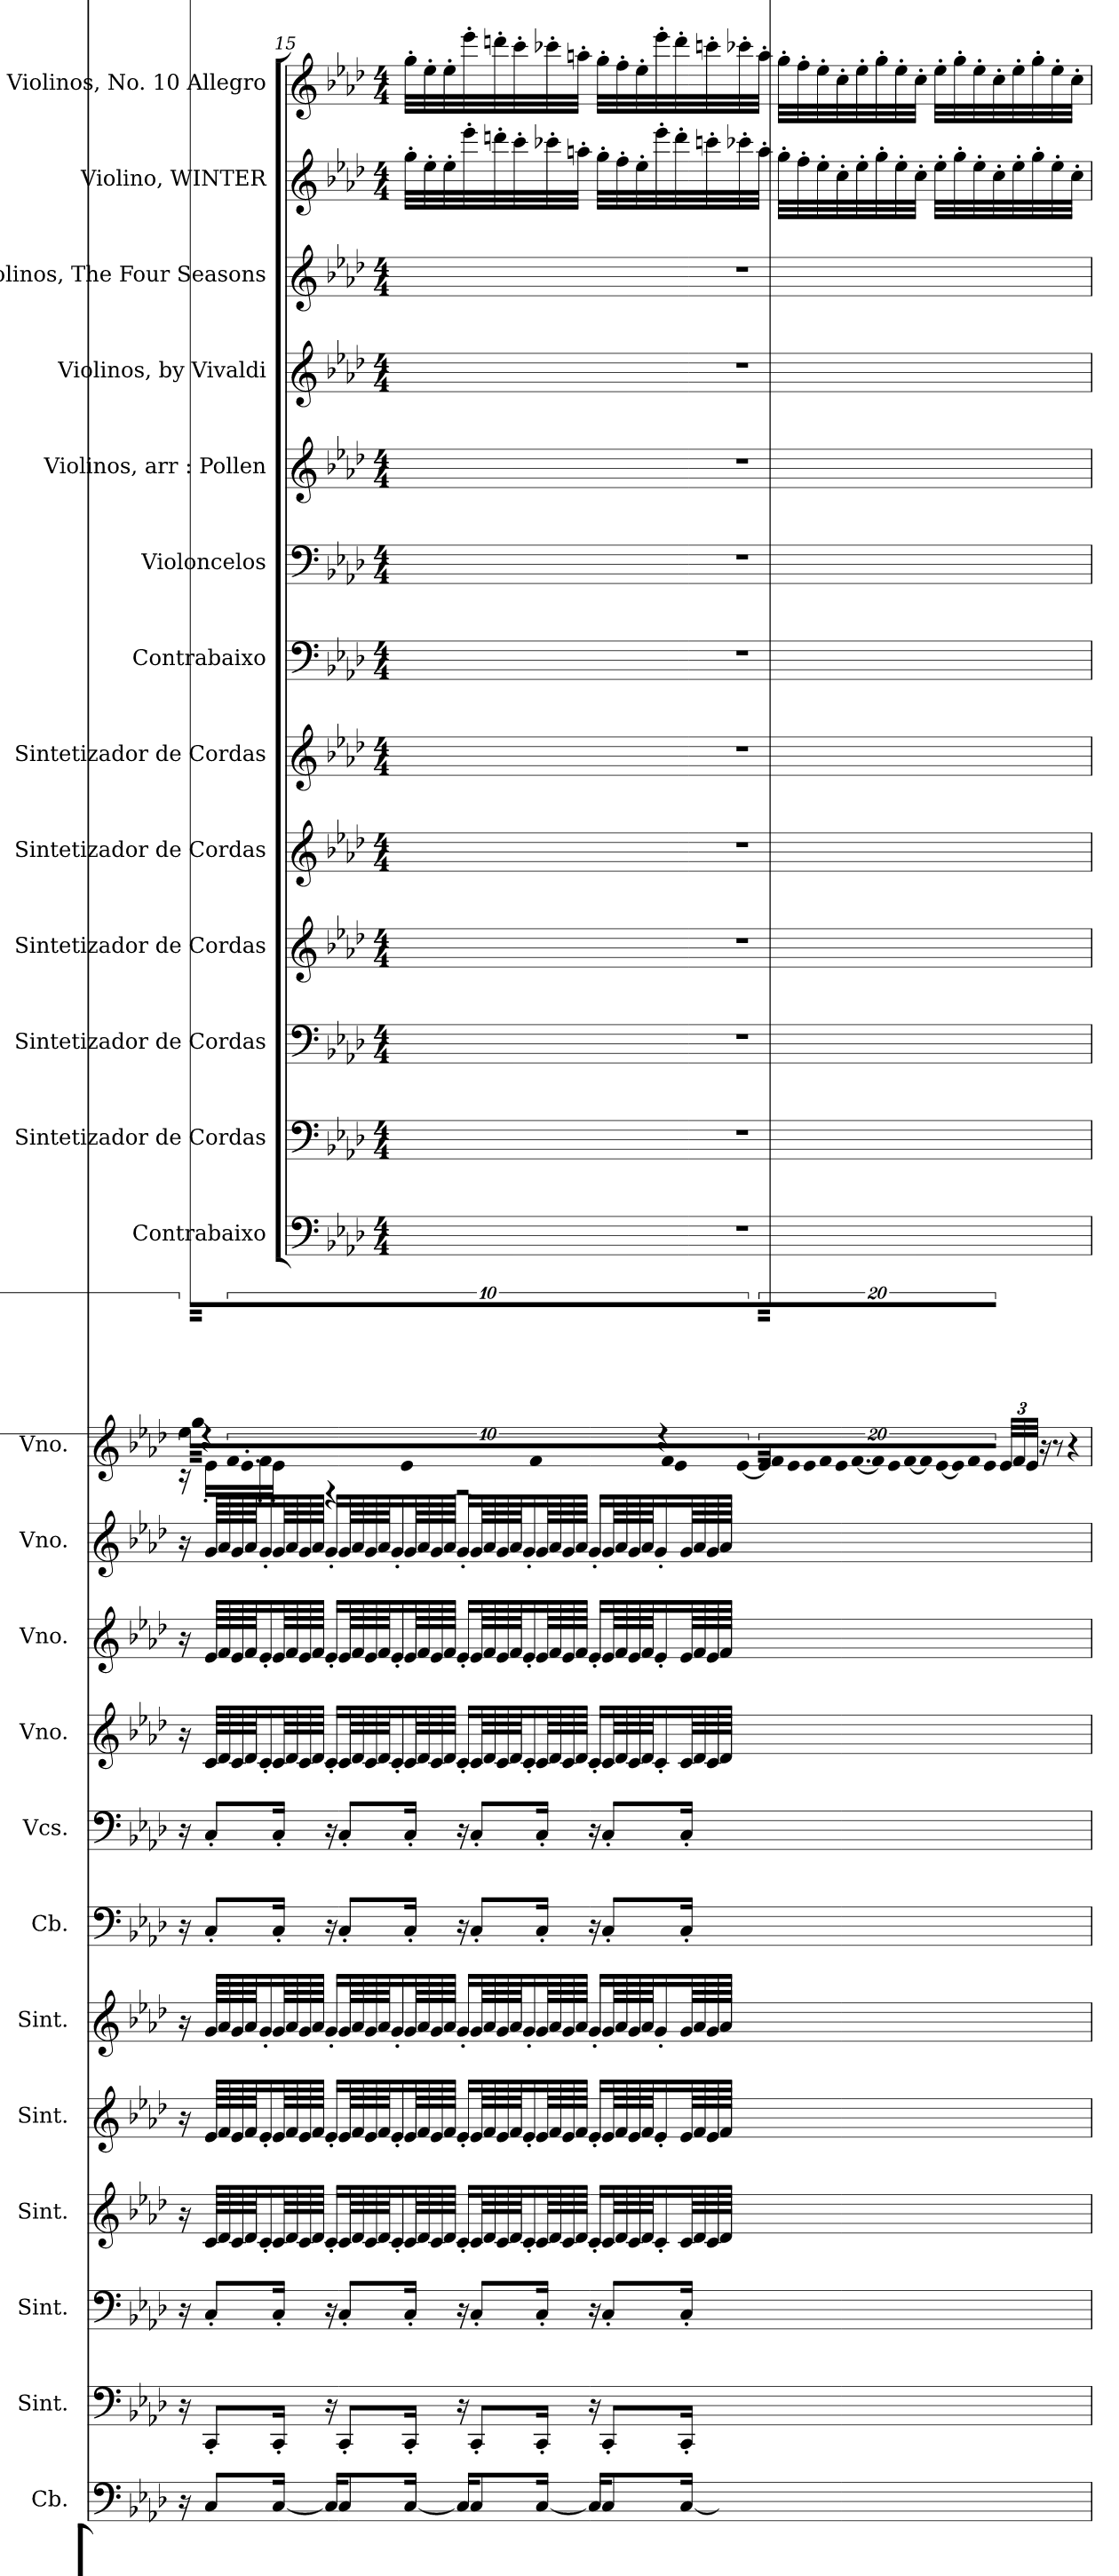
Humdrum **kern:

**kern	**kern	**kern	**kern	**kern	**kern	**kern	**kern	**kern	**kern	**kern	**kern	**kern
*part13	*part12	*part11	*part10	*part9	*part8	*part7	*part6	*part5	*part4	*part3	*part2	*part1
*staff13	*staff12	*staff11	*staff10	*staff9	*staff8	*staff7	*staff6	*staff5	*staff4	*staff3	*staff2	*staff1
*I"Contrabaixo	*I"Sintetizador de Cordas	*I"Sintetizador de Cordas	*I"Sintetizador de Cordas	*I"Sintetizador de Cordas	*I"Sintetizador de Cordas	*I"Contrabaixo	*I"Violoncelos	*I"Violinos, arr : Pollen	*I"Violinos, by Vivaldi	*I"Violinos, The Four Seasons	*I"Violino, WINTER	*I"Violinos, No. 10 Allegro
*I'Cb.	*I'Sint.	*I'Sint.	*I'Sint.	*I'Sint.	*I'Sint.	*I'Cb.	*I'Vcs.	*I'Vno.	*I'Vno.	*I'Vno.	*I'Vno.	*I'Vno.
!!LO:PB:g=z
*clefF4	*clefF4	*clefF4	*clefG2	*clefG2	*clefG2	*clefF4	*clefF4	*clefG2	*clefG2	*clefG2	*clefG2	*clefG2
*ITrd7c12	*	*	*	*	*	*ITrd7c12	*	*	*	*	*	*
*k[b-e-a-d-]	*k[b-e-a-d-]	*k[b-e-a-d-]	*k[b-e-a-d-]	*k[b-e-a-d-]	*k[b-e-a-d-]	*k[b-e-a-d-]	*k[b-e-a-d-]	*k[b-e-a-d-]	*k[b-e-a-d-]	*k[b-e-a-d-]	*k[b-e-a-d-]	*k[b-e-a-d-]
*M4/4	*M4/4	*M4/4	*M4/4	*M4/4	*M4/4	*M4/4	*M4/4	*M4/4	*M4/4	*M4/4	*M4/4	*M4/4
=15	=15	=15	=15	=15	=15	=15	=15	=15	=15	=15	=15	=15
1r	1r	1r	1r	1r	1r	1r	1r	1r	1r	1r	32gg'\LLL	32gg'\LLL
.	.	.	.	.	.	.	.	.	.	.	32ee-'\	32ee-'\
.	.	.	.	.	.	.	.	.	.	.	32ee-'\	32ee-'\
.	.	.	.	.	.	.	.	.	.	.	32eee-'\	32eee-'\
.	.	.	.	.	.	.	.	.	.	.	32dddn'\	32dddn'\
.	.	.	.	.	.	.	.	.	.	.	32ccc'\	32ccc'\
.	.	.	.	.	.	.	.	.	.	.	32ccc-X'\	32ccc-X'\
.	.	.	.	.	.	.	.	.	.	.	32aan'\JJJ	32aan'\JJJ
.	.	.	.	.	.	.	.	.	.	.	32gg'\LLL	32gg'\LLL
.	.	.	.	.	.	.	.	.	.	.	32ff'\	32ff'\
.	.	.	.	.	.	.	.	.	.	.	32ee-'\	32ee-'\
.	.	.	.	.	.	.	.	.	.	.	32eee-'\	32eee-'\
.	.	.	.	.	.	.	.	.	.	.	32ddd'\	32ddd'\
.	.	.	.	.	.	.	.	.	.	.	32cccn'\	32cccn'\
.	.	.	.	.	.	.	.	.	.	.	32ccc-X'\	32ccc-X'\
.	.	.	.	.	.	.	.	.	.	.	32aa'\JJJ	32aa'\JJJ
.	.	.	.	.	.	.	.	.	.	.	32gg'\LLL	32gg'\LLL
.	.	.	.	.	.	.	.	.	.	.	32ff'\	32ff'\
.	.	.	.	.	.	.	.	.	.	.	32ee-'\	32ee-'\
.	.	.	.	.	.	.	.	.	.	.	32cc'\	32cc'\
.	.	.	.	.	.	.	.	.	.	.	32ee-'\	32ee-'\
.	.	.	.	.	.	.	.	.	.	.	32gg'\	32gg'\
.	.	.	.	.	.	.	.	.	.	.	32ee-'\	32ee-'\
.	.	.	.	.	.	.	.	.	.	.	32cc'\JJJ	32cc'\JJJ
.	.	.	.	.	.	.	.	.	.	.	32ee-'\LLL	32ee-'\LLL
.	.	.	.	.	.	.	.	.	.	.	32gg'\	32gg'\
.	.	.	.	.	.	.	.	.	.	.	32ee-'\	32ee-'\
.	.	.	.	.	.	.	.	.	.	.	32cc'\	32cc'\
.	.	.	.	.	.	.	.	.	.	.	32ee-'\	32ee-'\
.	.	.	.	.	.	.	.	.	.	.	32gg'\	32gg'\
.	.	.	.	.	.	.	.	.	.	.	32ee-'\	32ee-'\
.	.	.	.	.	.	.	.	.	.	.	32cc'\JJJ	32cc'\JJJ
!!LO:PB:g=z
=16	=16	=16	=16	=16	=16	=16	=16	=16	=16	=16	=16	=16
!	!	!	!	!	!	!	!	!	!	!	!LO:N:vis=32	!LO:N:vis=32
*	*	*	*	*	*	*	*	*	*	*	*^	*^
16r	16r	16r	16r	16r	16r	16r	16r	16r	16r	16r	1920%53ee-/LLL	16r	1920%53ee-/LLL	16r
!	!	!	!	!	!	!	!	!	!	!	!LO:N:vis=32	!	!LO:N:vis=32	!
.	.	.	.	.	.	.	.	.	.	.	1920%53gg/JJJ	.	1920%53gg/JJJ	.
!	!	!	!	!	!	!	!	!	!	!	!LO:N:vis=32	!	!LO:N:vis=32	!
.	.	.	.	.	.	.	.	.	.	.	1920%53r	.	1920%53r	.
8CC/L	8CC'/L	8C'/L	64c/LLLL	64e-/LLLL	64g/LLLL	8CC'/L	8C'/L	64c/LLLL	64e-/LLLL	64g/LLLL	.	16e-'\LL	.	16e-'\LL
.	.	.	64d-/	64f/	64a-/	.	.	64d-/	64f/	64a-/	.	.	.	.
!	!	!	!	!	!	!	!	!	!	!	!LO:N:vis=64	!	!LO:N:vis=64	!
.	.	.	.	.	.	.	.	.	.	.	640%9f/KLLL	.	640%9f/KLLL	.
.	.	.	64c/	64e-/	64g/	.	.	64c/	64e-/	64g/	.	.	.	.
.	.	.	.	.	.	.	.	.	.	.	36.e-'/	.	36.e-'/	.
.	.	.	64d-/JJ	64f/JJ	64a-/JJ	.	.	64d-/JJ	64f/JJ	64a-/JJ	.	.	.	.
.	.	.	16c'/	16e-'/	16g'/	.	.	16c'/	16e-'/	16g'/	.	16f'\	.	16f'\
!	!	!	!	!	!	!	!	!	!	!	!LO:N:vis=32	!	!LO:N:vis=32	!
.	.	.	.	.	.	.	.	.	.	.	1920%53e-/	.	1920%53e-/	.
!	!	!	!	!	!	!	!	!	!	!	!LO:N:vis=32	!	!LO:N:vis=32	!
.	.	.	.	.	.	.	.	.	.	.	1920%53f/JJJ	.	1920%53f/JJJ	.
[16CC/Jk	16CC'/Jk	16C'/Jk	64c/LL	64e-/LL	64g/LL	16CC'/Jk	16C'/Jk	64c/LL	64e-/LL	64g/LL	.	16e-'\JJ	.	16e-'\JJ
!	!	!	!	!	!	!	!	!	!	!	!LO:N:vis=64	!	!LO:N:vis=64	!
.	.	.	.	.	.	.	.	.	.	.	640%9r	.	640%9r	.
.	.	.	64d-/	64f/	64a-/	.	.	64d-/	64f/	64a-/	.	.	.	.
!	!	!	!	!	!	!	!	!	!	!	!LO:N:vis=64	!	!LO:N:vis=64	!
.	.	.	.	.	.	.	.	.	.	.	640%9f/KLLL	.	640%9f/KLLL	.
.	.	.	64c/	64e-/	64g/	.	.	64c/	64e-/	64g/	.	.	.	.
!	!	!	!	!	!	!	!	!	!	!	!LO:N:vis=32	!	!LO:N:vis=32	!
.	.	.	.	.	.	.	.	.	.	.	1920%53e-/	.	1920%53e-/	.
.	.	.	64d-/JJJJ	64f/JJJJ	64a-/JJJJ	.	.	64d-/JJJJ	64f/JJJJ	64a-/JJJJ	.	.	.	.
.	.	.	.	.	.	.	.	.	.	.	[1920e-/	.	[1920e-/	.
16CC/KL]	16r	16r	16c'/LL	16e-'/LL	16g'/LL	16r	16r	16c'/LL	16e-'/LL	16g'/LL	640%11e-/]	4r	640%11e-/]	4r
!	!	!	!	!	!	!	!	!	!	!	!LO:N:vis=128%9	!	!LO:N:vis=128%9	!
.	.	.	.	.	.	.	.	.	.	.	640%17f/	.	640%17f/	.
!	!	!	!	!	!	!	!	!	!	!	!LO:N:vis=64	!	!LO:N:vis=64	!
.	.	.	.	.	.	.	.	.	.	.	960%17e-/	.	960%17e-/	.
!	!	!	!	!	!	!	!	!	!	!	!LO:N:vis=64	!	!LO:N:vis=64	!
.	.	.	.	.	.	.	.	.	.	.	960%17e-/	.	960%17e-/	.
8CC/	8CC'/L	8C'/L	64c/LL	64e-/LL	64g/LL	8CC'/L	8C'/L	64c/LL	64e-/LL	64g/LL	.	.	.	.
.	.	.	64d-/	64f/	64a-/	.	.	64d-/	64f/	64a-/	.	.	.	.
!	!	!	!	!	!	!	!	!	!	!	!LO:N:vis=128%9	!	!LO:N:vis=128%9	!
.	.	.	.	.	.	.	.	.	.	.	640%17f/	.	640%17f/	.
.	.	.	64c/	64e-/	64g/	.	.	64c/	64e-/	64g/	.	.	.	.
!	!	!	!	!	!	!	!	!	!	!	!LO:N:vis=64	!	!LO:N:vis=64	!
.	.	.	.	.	.	.	.	.	.	.	960%17e-/J	.	960%17e-/J	.
.	.	.	64d-/JJ	64f/JJ	64a-/JJ	.	.	64d-/JJ	64f/JJ	64a-/JJ	.	.	.	.
.	.	.	.	.	.	.	.	.	.	.	[80.f/	.	[80.f/	.
.	.	.	16c'/	16e-'/	16g'/	.	.	16c'/	16e-'/	16g'/	.	.	.	.
.	.	.	.	.	.	.	.	.	.	.	160f/]	.	160f/]	.
.	.	.	.	.	.	.	.	.	.	.	80e-/L	.	80e-/L	.
.	.	.	.	.	.	.	.	.	.	.	[80f/	.	[80f/	.
.	.	.	.	.	.	.	.	.	.	.	80f/]	.	80f/]	.
.	.	.	.	.	.	.	.	.	.	.	[80e-/	.	[80e-/	.
[16CC/Jk	16CC'/Jk	16C'/Jk	64c/LL	64e-/LL	64g/LL	16CC'/Jk	16C'/Jk	64c/LL	64e-/LL	64g/LL	.	.	.	.
.	.	.	.	.	.	.	.	.	.	.	80e-/]	.	80e-/]	.
.	.	.	64d-/	64f/	64a-/	.	.	64d-/	64f/	64a-/	.	.	.	.
.	.	.	.	.	.	.	.	.	.	.	80f/J	.	80f/J	.
.	.	.	64c/	64e-/	64g/	.	.	64c/	64e-/	64g/	.	.	.	.
.	.	.	.	.	.	.	.	.	.	.	40e-/JJJ	.	40e-/JJJ	.
.	.	.	64d-/JJJJ	64f/JJJJ	64a-/JJJJ	.	.	64d-/JJJJ	64f/JJJJ	64a-/JJJJ	.	.	.	.
*	*	*	*	*	*	*	*	*	*	*	*Xbrackettup	*	*Xbrackettup	*
.	.	.	.	.	.	.	.	.	.	.	48e-/LLL	.	48e-/LLL	.
16CC/KL]	16r	16r	16c'/LL	16e-'/LL	16g'/LL	16r	16r	16c'/LL	16e-'/LL	16g'/LL	.	2r	.	2r
.	.	.	.	.	.	.	.	.	.	.	48f/	.	48f/	.
.	.	.	.	.	.	.	.	.	.	.	48e-/JJJ	.	48e-/JJJ	.
.	.	.	.	.	.	.	.	.	.	.	16r	.	16r	.
8CC/	8CC'/L	8C'/L	64c/LL	64e-/LL	64g/LL	8CC'/L	8C'/L	64c/LL	64e-/LL	64g/LL	.	.	.	.
.	.	.	64d-/	64f/	64a-/	.	.	64d-/	64f/	64a-/	.	.	.	.
.	.	.	64c/	64e-/	64g/	.	.	64c/	64e-/	64g/	.	.	.	.
.	.	.	64d-/JJ	64f/JJ	64a-/JJ	.	.	64d-/JJ	64f/JJ	64a-/JJ	.	.	.	.
.	.	.	.	.	.	.	.	.	.	.	8r	.	8r	.
.	.	.	16c'/	16e-'/	16g'/	.	.	16c'/	16e-'/	16g'/	.	.	.	.
[16CC/Jk	16CC'/Jk	16C'/Jk	64c/LL	64e-/LL	64g/LL	16CC'/Jk	16C'/Jk	64c/LL	64e-/LL	64g/LL	.	.	.	.
.	.	.	64d-/	64f/	64a-/	.	.	64d-/	64f/	64a-/	.	.	.	.
.	.	.	64c/	64e-/	64g/	.	.	64c/	64e-/	64g/	.	.	.	.
.	.	.	64d-/JJJJ	64f/JJJJ	64a-/JJJJ	.	.	64d-/JJJJ	64f/JJJJ	64a-/JJJJ	.	.	.	.
.	.	.	.	.	.	.	.	.	.	.	4r	.	4r	.
16CC/KL]	16r	16r	16c'/LL	16e-'/LL	16g'/LL	16r	16r	16c'/LL	16e-'/LL	16g'/LL	.	.	.	.
8CC/	8CC'/L	8C'/L	64c/LL	64e-/LL	64g/LL	8CC'/L	8C'/L	64c/LL	64e-/LL	64g/LL	.	.	.	.
.	.	.	64d-/	64f/	64a-/	.	.	64d-/	64f/	64a-/	.	.	.	.
.	.	.	64c/	64e-/	64g/	.	.	64c/	64e-/	64g/	.	.	.	.
.	.	.	64d-/JJ	64f/JJ	64a-/JJ	.	.	64d-/JJ	64f/JJ	64a-/JJ	.	.	.	.
.	.	.	16c'/	16e-'/	16g'/	.	.	16c'/	16e-'/	16g'/	.	.	.	.
[16CC/Jk	16CC'/Jk	16C'/Jk	64c/LL	64e-/LL	64g/LL	16CC'/Jk	16C'/Jk	64c/LL	64e-/LL	64g/LL	.	.	.	.
.	.	.	64d-/	64f/	64a-/	.	.	64d-/	64f/	64a-/	.	.	.	.
.	.	.	64c/	64e-/	64g/	.	.	64c/	64e-/	64g/	.	.	.	.
.	.	.	64d-/JJJJ	64f/JJJJ	64a-/JJJJ	.	.	64d-/JJJJ	64f/JJJJ	64a-/JJJJ	.	.	.	.
.	.	.	.	.	.	.	.	.	.	.	640ryy	.	640ryy	.
*	*	*	*	*	*	*	*	*	*	*	*v	*v	*	*
*	*	*	*	*	*	*	*	*	*	*	*	*v	*v
=	=	=	=	=	=	=	=	=	=	=	=	=
*-	*-	*-	*-	*-	*-	*-	*-	*-	*-	*-	*-	*-
